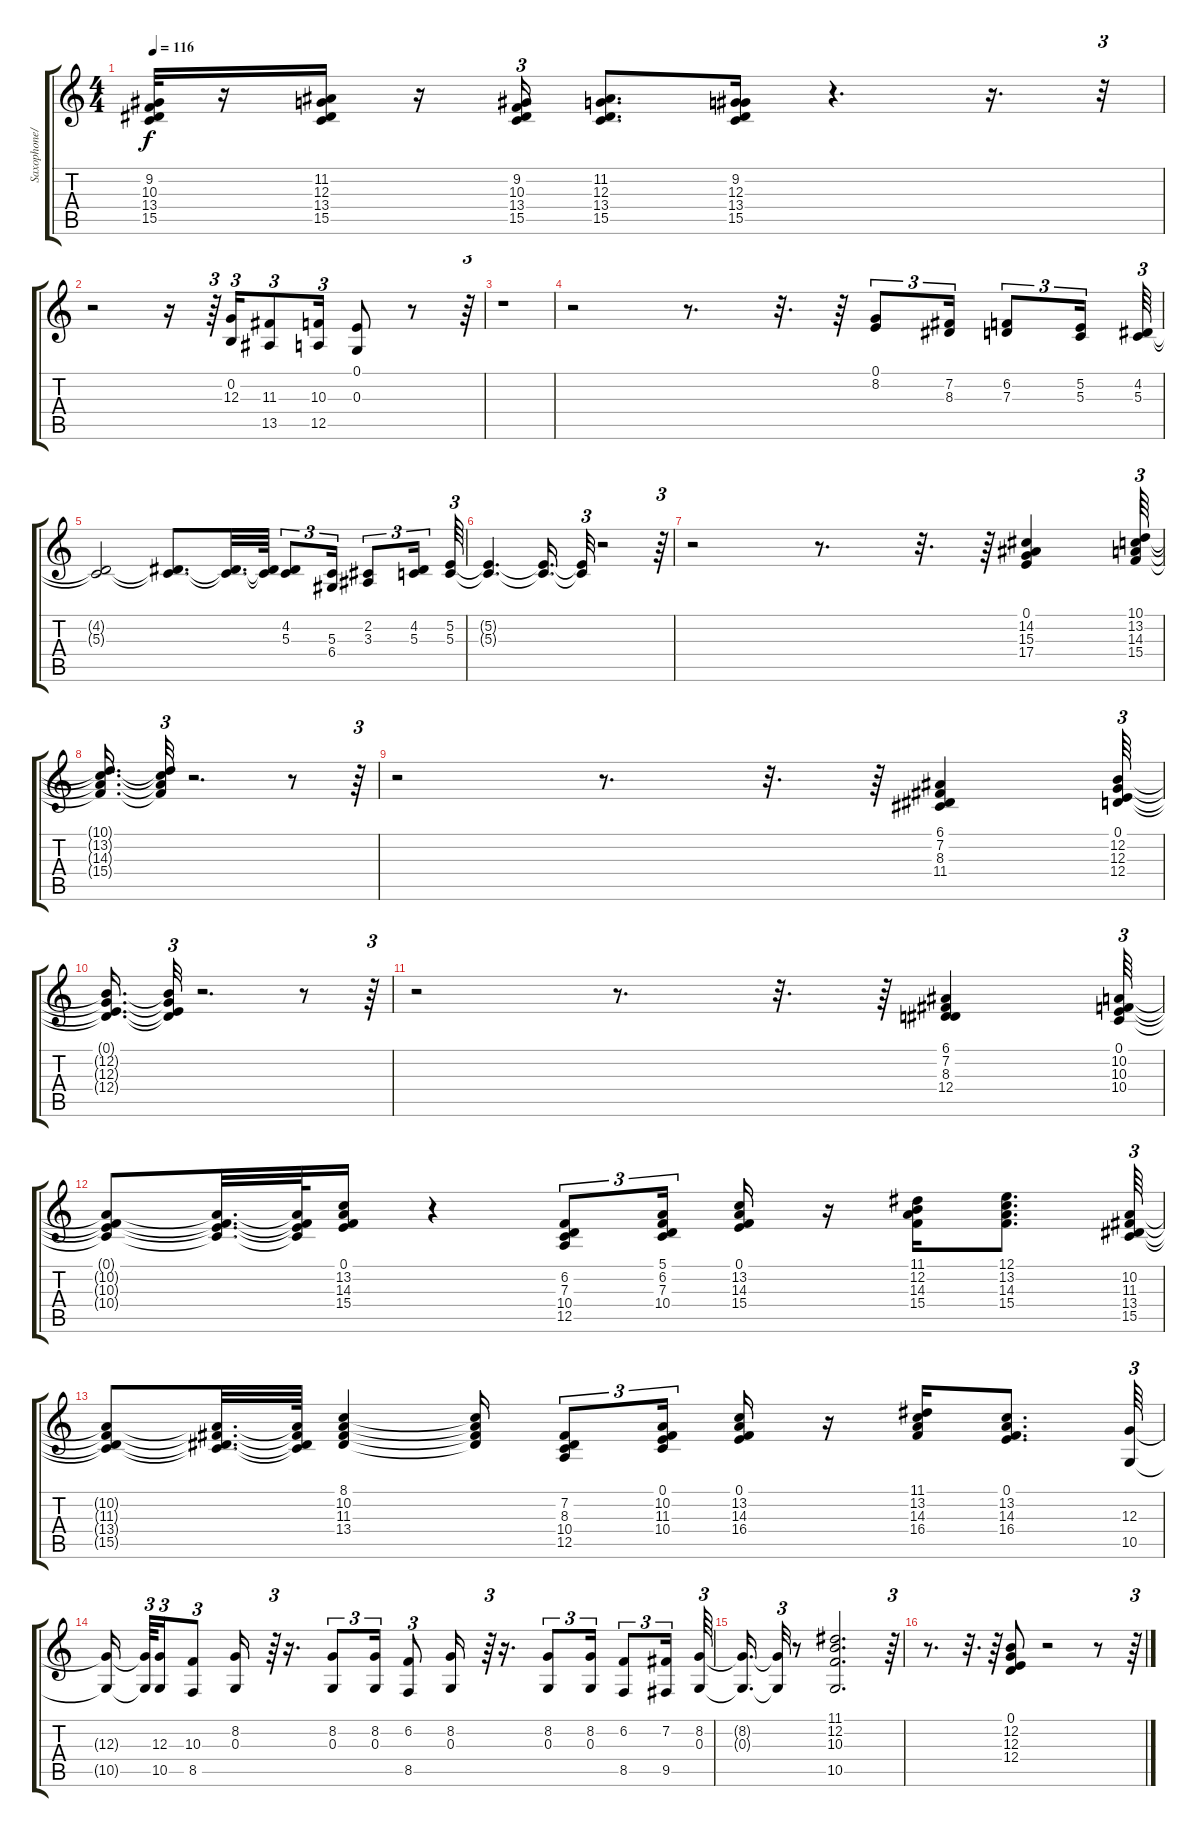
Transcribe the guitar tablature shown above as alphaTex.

\track ("Saxophone/Flute" "Saxophone/") {instrument flute}
\staff {score tabs}
\tuning (E4 B3 G3 D3 A2 E2) {hide}
\ts (4 4)
\tempo 116
\clef g2
\ks c
(9.2{t} 10.3{t} 13.4{t} 15.5{t}).32{dy f} r.16 (11.2 12.3 13.4 15.5).16 r.16 (9.2 10.3 13.4 15.5).16{tu (3 2)} (11.2 12.3 13.4 15.5).8{d} (9.2 12.3 13.4 15.5).16 r.4{d} r.16{d} r.32{tu (3 2)} |
r.2 r.16 r.64{tu (3 2)} (0.2 12.3).16{tu (3 2)} (11.3 13.5).8{tu (3 2)} (10.3 12.5).16{tu (3 2)} (0.1 0.3).8 r.8 r.64{tu (3 2)} |
r.1 |
r.2 r.8{d} r.32{d} r.64 (0.1 8.2).8{tu (3 2)} (7.2 8.3).16{tu (3 2)} (6.2 7.3).8{tu (3 2)} (5.2 5.3).16{tu (3 2)} (4.2 5.3).64{tu (3 2)} |
(4.2{t} 5.3{t}).2 (4.2{t} 5.3{t}).8{d} (4.2{t} 5.3{t}).32{d} (4.2{t} 5.3{t}).64 (4.2 5.3).8{tu (3 2)} (5.3 6.4).16{tu (3 2)} (2.2 3.3).8{tu (3 2)} (4.2 5.3).16{tu (3 2)} (5.2 5.3).64{tu (3 2)} |
(5.2{t} 5.3{t}).4{d} (5.2{t} 5.3{t}).16{d} (5.2{t} 5.3{t}).32{tu (3 2)} r.2 r.64{tu (3 2)} |
r.2 r.8{d} r.32{d} r.64 (0.1 14.2 15.3 17.4).4 (10.1 13.2 14.3 15.4).64{tu (3 2)} |
(10.1{t} 13.2{t} 14.3{t} 15.4{t}).16{d} (10.1{t} 13.2{t} 14.3{t} 15.4{t}).32{tu (3 2)} r.2{d} r.8 r.64{tu (3 2)} |
r.2 r.8{d} r.32{d} r.64 (6.1 7.2 8.3 11.4).4 (0.1 12.2 12.3 12.4).64{tu (3 2)} |
(0.1{t} 12.2{t} 12.3{t} 12.4{t}).16{d} (0.1{t} 12.2{t} 12.3{t} 12.4{t}).32{tu (3 2)} r.2{d} r.8 r.64{tu (3 2)} |
r.2 r.8{d} r.32{d} r.64 (6.1 7.2 8.3 12.4).4 (0.1 10.2 10.3 10.4).64{tu (3 2)} |
(0.1{t} 10.2{t} 10.3{t} 10.4{t}).8 (0.1{t} 10.2{t} 10.3{t} 10.4{t}).32{d} (0.1{t} 10.2{t} 10.3{t} 10.4{t}).64 (0.1 13.2 14.3 15.4).16 r.4 (6.2 7.3 10.4 12.5).8{tu (3 2)} (5.1 6.2 7.3 10.4).16{tu (3 2)} (0.1 13.2 14.3 15.4).16 r.16 (11.1 12.2 14.3 15.4).16 (12.1 13.2 14.3 15.4).8{d} (10.2 11.3 13.4 15.5).64{tu (3 2)} |
(10.2{t} 11.3{t} 13.4{t} 15.5{t}).8 (10.2{t} 11.3{t} 13.4{t} 15.5{t}).32{d} (10.2{t} 11.3{t} 13.4{t} 15.5{t}).64 (8.1 10.2 11.3 13.4).4 (8.1{t} 10.2{t} 11.3{t} 13.4{t}).16 (7.2 8.3 10.4 12.5).8{tu (3 2)} (0.1 10.2 11.3 10.4).16{tu (3 2)} (0.1 13.2 14.3 16.4).16 r.16 (11.1 13.2 14.3 16.4).16 (0.1 13.2 14.3 16.4).8{d} (12.3 10.5).64{tu (3 2)} |
(12.3{t} 10.5{t}).16 (12.3{t} 10.5{t}).64{tu (3 2)} (12.3 10.5).16{tu (3 2)} (10.3 8.5).8{tu (3 2)} (8.2 0.3).16 r.64{tu (3 2)} r.16{d} (8.2 0.3).8{tu (3 2)} (8.2 0.3).16{tu (3 2)} (6.2 8.5).8{tu (3 2)} (8.2 0.3).16 r.64{tu (3 2)} r.16{d} (8.2 0.3).8{tu (3 2)} (8.2 0.3).16{tu (3 2)} (6.2 8.5).8{tu (3 2)} (7.2 9.5).16{tu (3 2)} (8.2 0.3).64{tu (3 2)} |
(8.2{t} 0.3{t}).16{d} (8.2{t} 0.3{t}).32{tu (3 2)} r.8 (11.1 12.2 10.3 10.5).2{d} r.64{tu (3 2)} |
r.8{d} r.32{d} r.64 (0.1 12.2 12.3 12.4).8 r.2 r.8 r.64{tu (3 2)}
